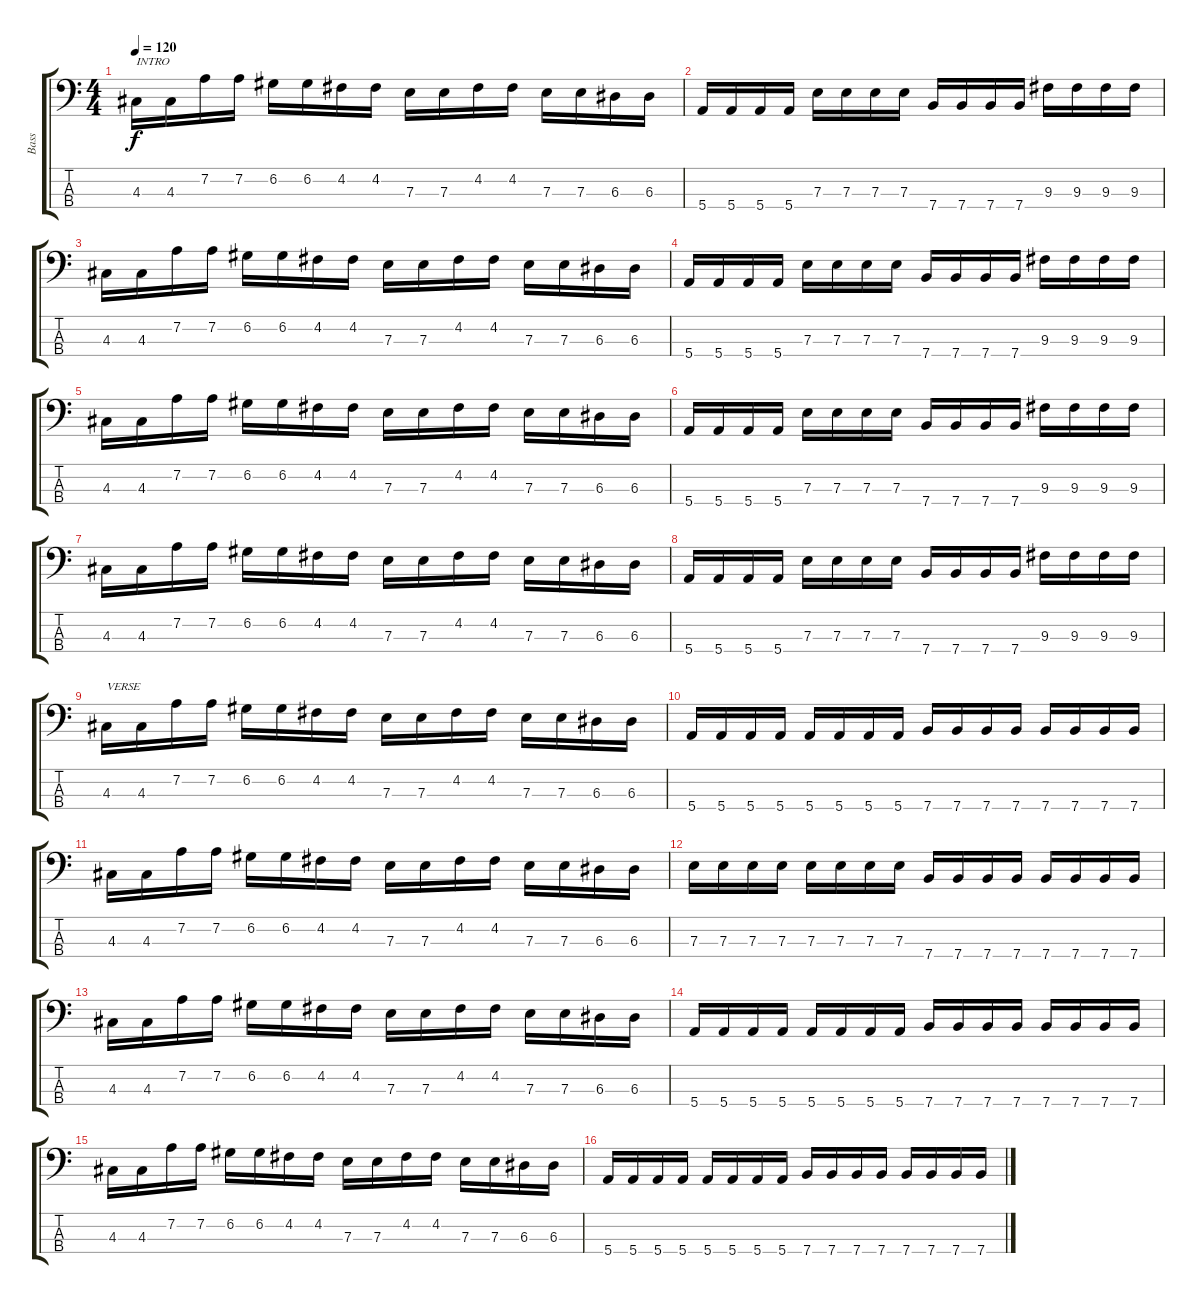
\track ("Bass" "Bass") {instrument electricbasspick}
\staff {score tabs}
\tuning (G2 D2 A1 E1) {hide}
\ts (4 4)
\tempo 120
\clef f4
\ks c
4.3.16{txt "INTRO" dy f instrument electricbasspick} 4.3.16 7.2.16 7.2.16 6.2.16 6.2.16 4.2.16 4.2.16 7.3.16 7.3.16 4.2.16 4.2.16 7.3.16 7.3.16 6.3.16 6.3.16 |
5.4.16 5.4.16 5.4.16 5.4.16 7.3.16 7.3.16 7.3.16 7.3.16 7.4.16 7.4.16 7.4.16 7.4.16 9.3.16 9.3.16 9.3.16 9.3.16 |
4.3.16 4.3.16 7.2.16 7.2.16 6.2.16 6.2.16 4.2.16 4.2.16 7.3.16 7.3.16 4.2.16 4.2.16 7.3.16 7.3.16 6.3.16 6.3.16 |
5.4.16 5.4.16 5.4.16 5.4.16 7.3.16 7.3.16 7.3.16 7.3.16 7.4.16 7.4.16 7.4.16 7.4.16 9.3.16 9.3.16 9.3.16 9.3.16 |
4.3.16 4.3.16 7.2.16 7.2.16 6.2.16 6.2.16 4.2.16 4.2.16 7.3.16 7.3.16 4.2.16 4.2.16 7.3.16 7.3.16 6.3.16 6.3.16 |
5.4.16 5.4.16 5.4.16 5.4.16 7.3.16 7.3.16 7.3.16 7.3.16 7.4.16 7.4.16 7.4.16 7.4.16 9.3.16 9.3.16 9.3.16 9.3.16 |
4.3.16 4.3.16 7.2.16 7.2.16 6.2.16 6.2.16 4.2.16 4.2.16 7.3.16 7.3.16 4.2.16 4.2.16 7.3.16 7.3.16 6.3.16 6.3.16 |
5.4.16 5.4.16 5.4.16 5.4.16 7.3.16 7.3.16 7.3.16 7.3.16 7.4.16 7.4.16 7.4.16 7.4.16 9.3.16 9.3.16 9.3.16 9.3.16 |
4.3.16{txt "VERSE"} 4.3.16 7.2.16 7.2.16 6.2.16 6.2.16 4.2.16 4.2.16 7.3.16 7.3.16 4.2.16 4.2.16 7.3.16 7.3.16 6.3.16 6.3.16 |
5.4.16 5.4.16 5.4.16 5.4.16 5.4.16 5.4.16 5.4.16 5.4.16 7.4.16 7.4.16 7.4.16 7.4.16 7.4.16 7.4.16 7.4.16 7.4.16 |
4.3.16 4.3.16 7.2.16 7.2.16 6.2.16 6.2.16 4.2.16 4.2.16 7.3.16 7.3.16 4.2.16 4.2.16 7.3.16 7.3.16 6.3.16 6.3.16 |
7.3.16 7.3.16 7.3.16 7.3.16 7.3.16 7.3.16 7.3.16 7.3.16 7.4.16 7.4.16 7.4.16 7.4.16 7.4.16 7.4.16 7.4.16 7.4.16 |
4.3.16 4.3.16 7.2.16 7.2.16 6.2.16 6.2.16 4.2.16 4.2.16 7.3.16 7.3.16 4.2.16 4.2.16 7.3.16 7.3.16 6.3.16 6.3.16 |
5.4.16 5.4.16 5.4.16 5.4.16 5.4.16 5.4.16 5.4.16 5.4.16 7.4.16 7.4.16 7.4.16 7.4.16 7.4.16 7.4.16 7.4.16 7.4.16 |
4.3.16 4.3.16 7.2.16 7.2.16 6.2.16 6.2.16 4.2.16 4.2.16 7.3.16 7.3.16 4.2.16 4.2.16 7.3.16 7.3.16 6.3.16 6.3.16 |
5.4.16 5.4.16 5.4.16 5.4.16 5.4.16 5.4.16 5.4.16 5.4.16 7.4.16 7.4.16 7.4.16 7.4.16 7.4.16 7.4.16 7.4.16 7.4.16
